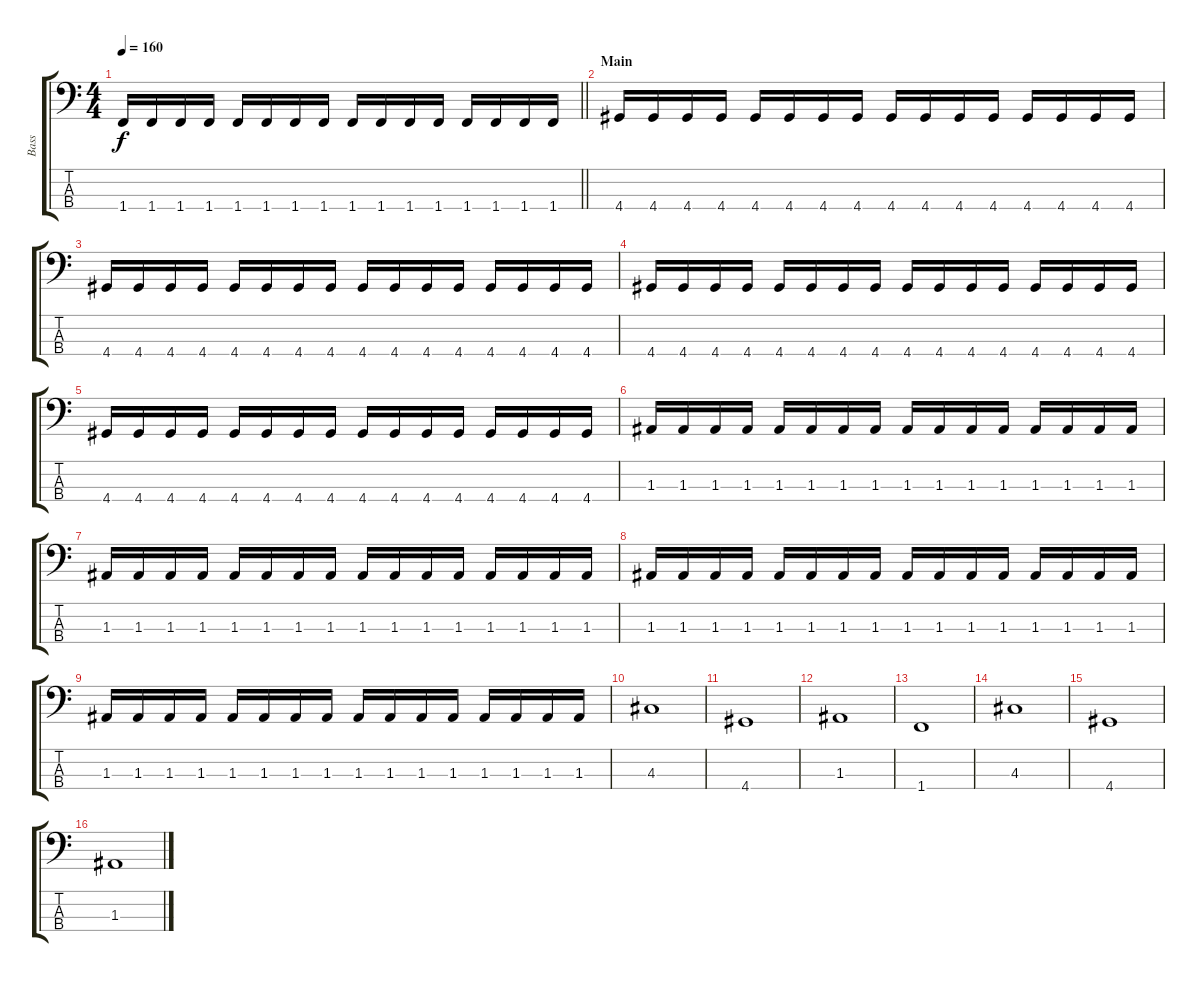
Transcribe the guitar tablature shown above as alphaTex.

\track ("Bass" "Bass") {instrument electricbassfinger}
\staff {score tabs}
\tuning (G2 D2 A1 E1) {hide}
\ts (4 4)
\tempo 160
\clef f4
\barLineRight lightlight
\ks c
1.4.16{dy f} 1.4.16 1.4.16 1.4.16 1.4.16 1.4.16 1.4.16 1.4.16 1.4.16 1.4.16 1.4.16 1.4.16 1.4.16 1.4.16 1.4.16 1.4.16 |
\section ("" "Main")
4.4.16 4.4.16 4.4.16 4.4.16 4.4.16 4.4.16 4.4.16 4.4.16 4.4.16 4.4.16 4.4.16 4.4.16 4.4.16 4.4.16 4.4.16 4.4.16 |
4.4.16 4.4.16 4.4.16 4.4.16 4.4.16 4.4.16 4.4.16 4.4.16 4.4.16 4.4.16 4.4.16 4.4.16 4.4.16 4.4.16 4.4.16 4.4.16 |
4.4.16 4.4.16 4.4.16 4.4.16 4.4.16 4.4.16 4.4.16 4.4.16 4.4.16 4.4.16 4.4.16 4.4.16 4.4.16 4.4.16 4.4.16 4.4.16 |
4.4.16 4.4.16 4.4.16 4.4.16 4.4.16 4.4.16 4.4.16 4.4.16 4.4.16 4.4.16 4.4.16 4.4.16 4.4.16 4.4.16 4.4.16 4.4.16 |
1.3.16 1.3.16 1.3.16 1.3.16 1.3.16 1.3.16 1.3.16 1.3.16 1.3.16 1.3.16 1.3.16 1.3.16 1.3.16 1.3.16 1.3.16 1.3.16 |
1.3.16 1.3.16 1.3.16 1.3.16 1.3.16 1.3.16 1.3.16 1.3.16 1.3.16 1.3.16 1.3.16 1.3.16 1.3.16 1.3.16 1.3.16 1.3.16 |
1.3.16 1.3.16 1.3.16 1.3.16 1.3.16 1.3.16 1.3.16 1.3.16 1.3.16 1.3.16 1.3.16 1.3.16 1.3.16 1.3.16 1.3.16 1.3.16 |
1.3.16 1.3.16 1.3.16 1.3.16 1.3.16 1.3.16 1.3.16 1.3.16 1.3.16 1.3.16 1.3.16 1.3.16 1.3.16 1.3.16 1.3.16 1.3.16 |
4.3.1 |
4.4.1 |
1.3.1 |
1.4.1 |
4.3.1 |
4.4.1 |
1.3.1
